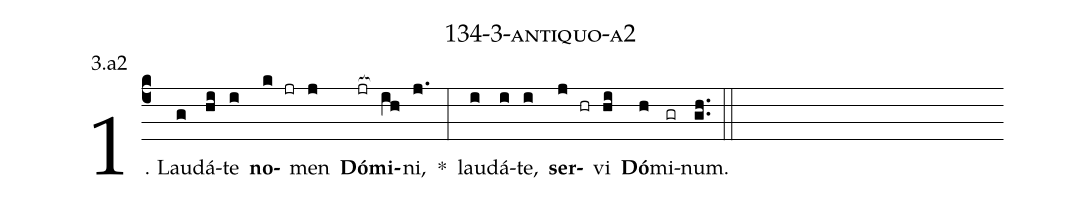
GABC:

name: 134-3-antiquo-a2;
annotation: 3.a2;
%%
(c4)1. Lau(g)dá(hi)te(i) <b>no</b>(k jr)men(j) <b>Dó</b>(jr[ocb:1{])<b>mi</b>(ih[ocb:0}])ni,(j.) *(:) lau(i)dá(i)te,(i) <b>ser</b>(j hr)vi(hi) <b>Dó</b>(h)mi(gr)num.(gh..) (::)
